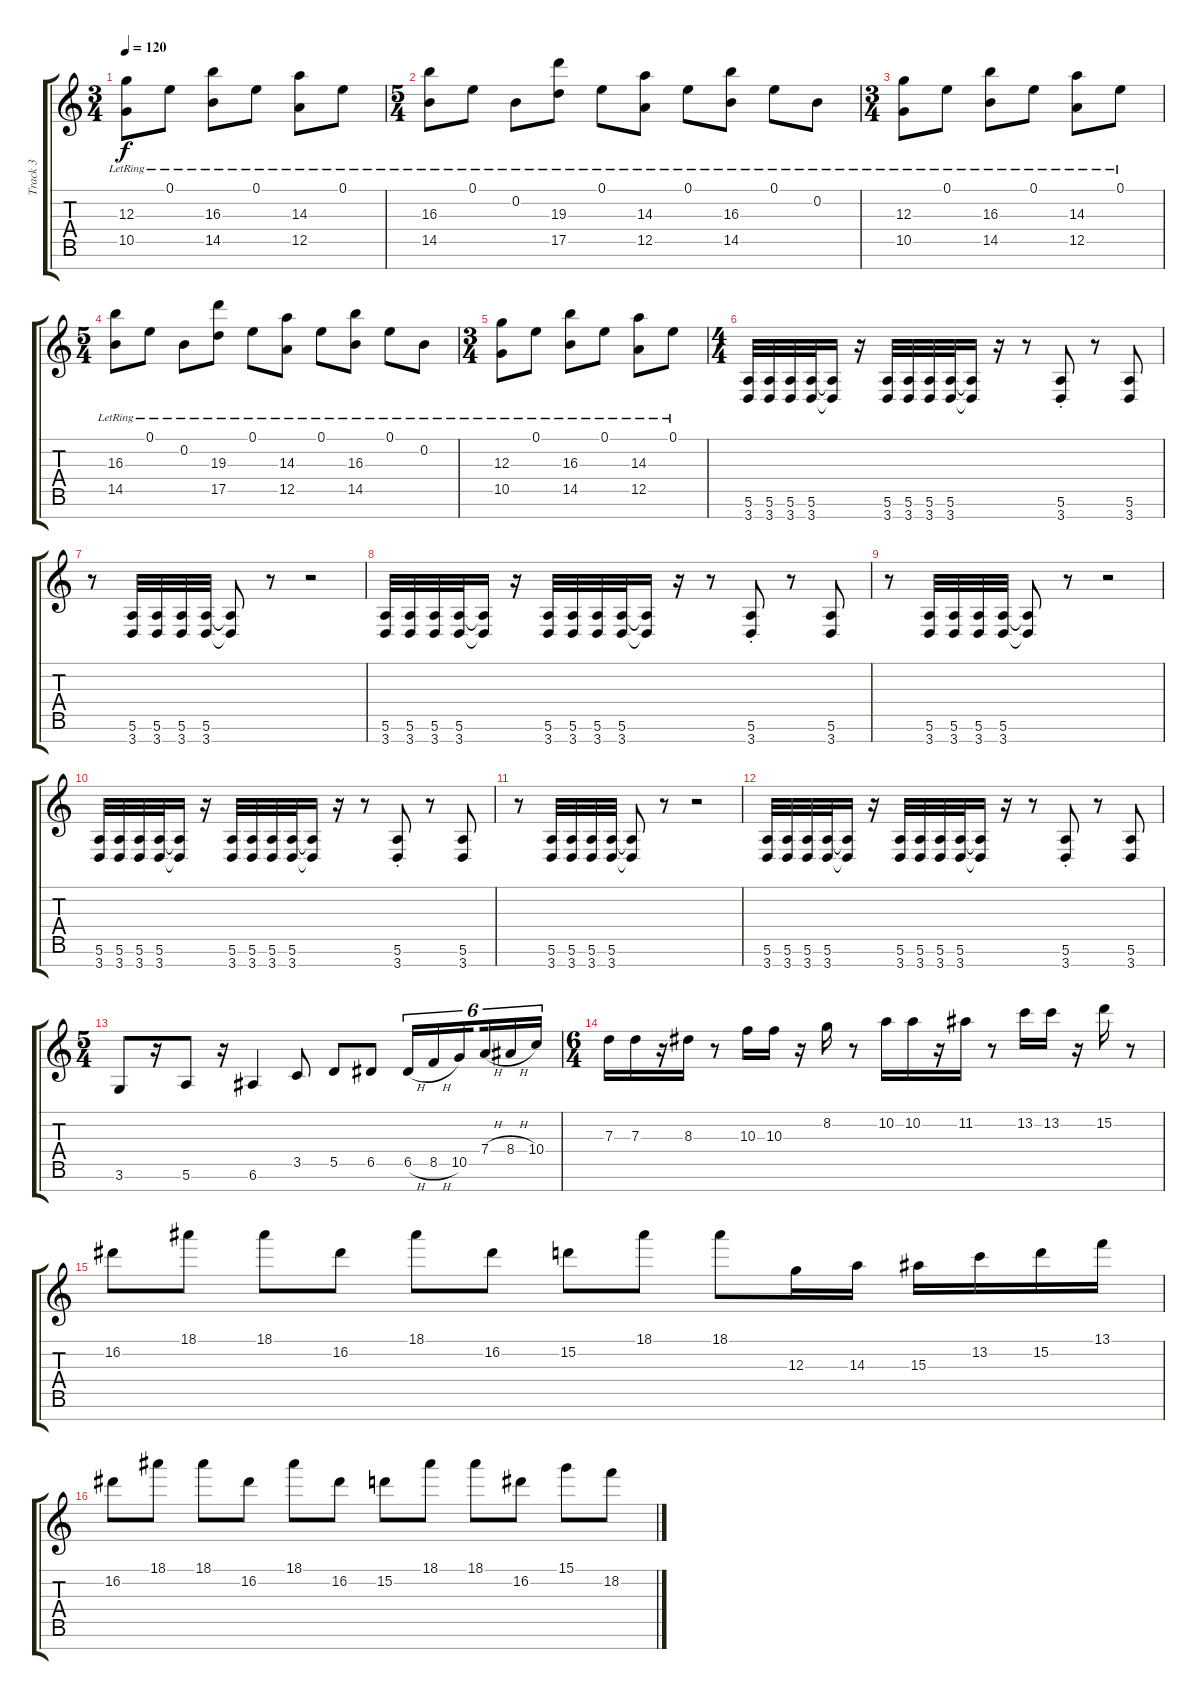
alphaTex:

\track ("Track 3" "Track 3") {instrument acousticguitarsteel}
\staff {score tabs}
\tuning (E4 B3 G3 D3 A2 E2 B1) {hide}
\ts (3 4)
\tempo 120
\clef g2
\ks c
(12.3{lr} 10.5{lr}).8{dy f} 0.1{lr}.8 (16.3{lr} 14.5{lr}).8 0.1{lr}.8 (14.3{lr} 12.5{lr}).8 0.1{lr}.8 |
\ts (5 4)
(16.3{lr} 14.5{lr}).8 0.1{lr}.8 0.2{lr}.8 (19.3{lr} 17.5{lr}).8 0.1{lr}.8 (14.3{lr} 12.5{lr}).8 0.1{lr}.8 (16.3{lr} 14.5{lr}).8 0.1{lr}.8 0.2{lr}.8 |
\ts (3 4)
(12.3{lr} 10.5{lr}).8 0.1{lr}.8 (16.3{lr} 14.5{lr}).8 0.1{lr}.8 (14.3{lr} 12.5{lr}).8 0.1{lr}.8 |
\ts (5 4)
(16.3{lr} 14.5{lr}).8 0.1{lr}.8 0.2{lr}.8 (19.3{lr} 17.5{lr}).8 0.1{lr}.8 (14.3{lr} 12.5{lr}).8 0.1{lr}.8 (16.3{lr} 14.5{lr}).8 0.1{lr}.8 0.2{lr}.8 |
\ts (3 4)
(12.3{lr} 10.5{lr}).8 0.1{lr}.8 (16.3{lr} 14.5{lr}).8 0.1{lr}.8 (14.3{lr} 12.5{lr}).8 0.1{lr}.8 |
\ts (4 4)
(5.6 3.7).32{instrument distortionguitar} (5.6 3.7).32 (5.6 3.7).32 (5.6 3.7).32 (5.6{t} 3.7{t}).16 r.16 (5.6 3.7).32 (5.6 3.7).32 (5.6 3.7).32 (5.6 3.7).32 (5.6{t} 3.7{t}).16 r.16 r.8 (5.6{st} 3.7).8 r.8 (5.6 3.7).8 |
r.8 (5.6 3.7).32 (5.6 3.7).32 (5.6 3.7).32 (5.6 3.7).32 (5.6{t} 3.7{t}).8 r.8 r.2 |
(5.6 3.7).32{instrument distortionguitar} (5.6 3.7).32 (5.6 3.7).32 (5.6 3.7).32 (5.6{t} 3.7{t}).16 r.16 (5.6 3.7).32 (5.6 3.7).32 (5.6 3.7).32 (5.6 3.7).32 (5.6{t} 3.7{t}).16 r.16 r.8 (5.6{st} 3.7).8 r.8 (5.6 3.7).8 |
r.8 (5.6 3.7).32 (5.6 3.7).32 (5.6 3.7).32 (5.6 3.7).32 (5.6{t} 3.7{t}).8 r.8 r.2 |
(5.6 3.7).32{instrument distortionguitar} (5.6 3.7).32 (5.6 3.7).32 (5.6 3.7).32 (5.6{t} 3.7{t}).16 r.16 (5.6 3.7).32 (5.6 3.7).32 (5.6 3.7).32 (5.6 3.7).32 (5.6{t} 3.7{t}).16 r.16 r.8 (5.6{st} 3.7).8 r.8 (5.6 3.7).8 |
r.8 (5.6 3.7).32 (5.6 3.7).32 (5.6 3.7).32 (5.6 3.7).32 (5.6{t} 3.7{t}).8 r.8 r.2 |
(5.6 3.7).32 (5.6 3.7).32 (5.6 3.7).32 (5.6 3.7).32 (5.6{t} 3.7{t}).16 r.16 (5.6 3.7).32 (5.6 3.7).32 (5.6 3.7).32 (5.6 3.7).32 (5.6{t} 3.7{t}).16 r.16 r.8 (5.6{st} 3.7).8 r.8 (5.6 3.7).8 |
\ts (5 4)
3.6.8 r.16 5.6.8 r.16 6.6.4 3.5.8 5.5.8 6.5.8 6.5{h}.16{tu (6 4)} 8.5{h}.16{tu (6 4)} 10.5.16{tu (6 4) beam splitsecondary} 7.4{h}.16{tu (6 4)} 8.4{h}.16{tu (6 4)} 10.4.16{tu (6 4)} |
\ts (6 4)
7.3.16 7.3.16 r.16 8.3.16 r.8 10.3.16 10.3.16 r.16 8.2.16 r.8 10.2.16 10.2.16 r.16 11.2.16 r.8 13.2.16 13.2.16 r.16 15.2.16 r.8 |
16.2.8 18.1.8 18.1.8 16.2.8 18.1.8 16.2.8 15.2.8 18.1.8 18.1.8 12.3.16 14.3.16 15.3.16 13.2.16 15.2.16 13.1.16 |
16.2.8 18.1.8 18.1.8 16.2.8 18.1.8 16.2.8 15.2.8 18.1.8 18.1.8 16.2.8 15.1.8 18.2.8
